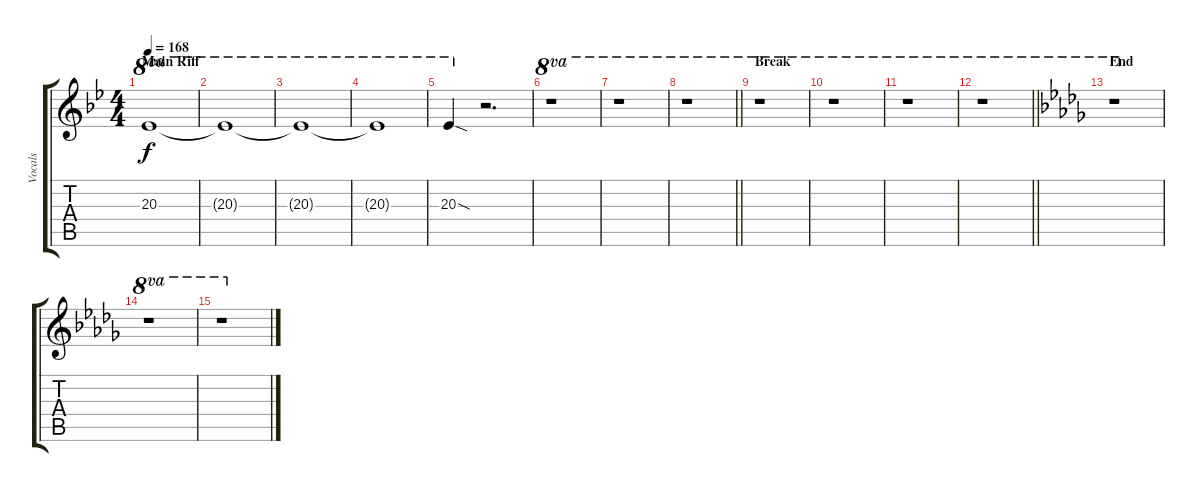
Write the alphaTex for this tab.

\track ("Vocals" "Vocals") {instrument pad4choir}
\staff {score tabs}
\tuning (E4 C4 G3 C3 G2 C2) {hide}
\ts (4 4)
\section ("" "Main Riff")
\tempo 168
\clef g2
\ks bb
20.3.1{ot 8va dy f} |
20.3{t}.1{ot 8va} |
20.3{t}.1{ot 8va} |
20.3{t}.1{ot 8va} |
20.3{sod}.4{ot 8va} r.2{d} |
r.1{ot 8va} |
r.1{ot 8va} |
\barLineRight lightlight
r.1{ot 8va} |
\section ("" "Break")
r.1{ot 8va} |
r.1{ot 8va} |
r.1{ot 8va} |
\barLineRight lightlight
r.1{ot 8va} |
\section ("" "End")
\ks db
r.1{ot 8va} |
r.1{ot 8va} |
r.1{ot 8va}
